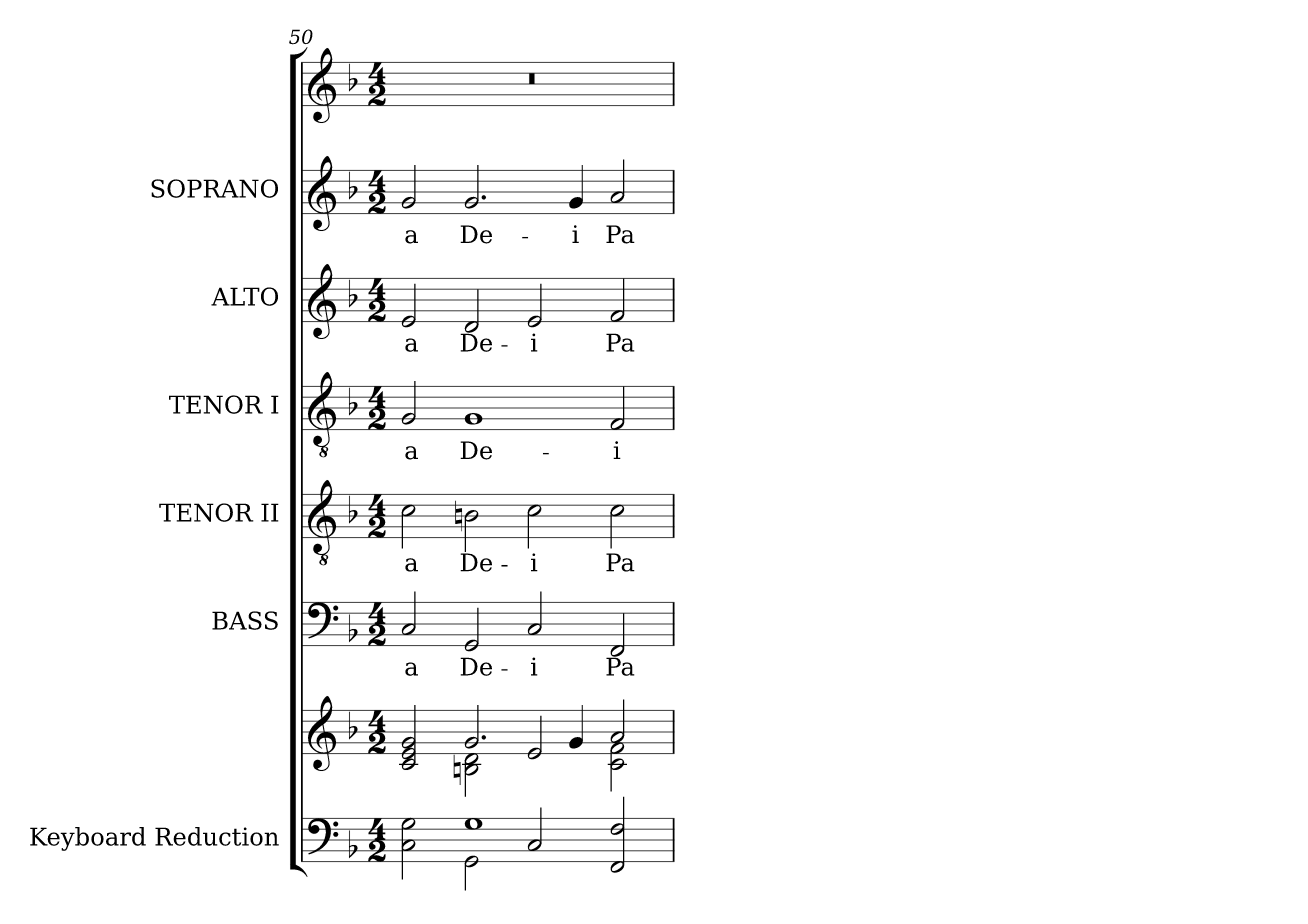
**kern	**kern	**kern	**text	**kern	**text	**kern	**text	**kern	**text	**kern	**text	**kern
*part7	*part7	*part6	*part6	*part5	*part5	*part4	*part4	*part3	*part3	*part2	*part2	*part1
*staff8	*staff7	*staff6	*staff6	*staff5	*staff5	*staff4	*staff4	*staff3	*staff3	*staff2	*staff2	*staff1
*I"Keyboard Reduction	*	*I"BASS	*	*I"TENOR II	*	*I"TENOR I	*	*I"ALTO	*	*I"SOPRANO	*	*
*I'Reduc.	*	*I'B.	*	*I'T. II	*	*I'T. I	*	*I'A.	*	*I'S.	*	*
!!LO:LB:g=z
*clefF4	*clefG2	*clefF4	*	*clefGv2	*	*clefGv2	*	*clefG2	*	*clefG2	*	*clefG2
*	*	*	*	*ITrd7c12	*	*ITrd7c12	*	*	*	*	*	*
*k[b-]	*k[b-]	*k[b-]	*	*k[b-]	*	*k[b-]	*	*k[b-]	*	*k[b-]	*	*k[b-]
*F:	*F:	*F:	*	*F:	*	*F:	*	*F:	*	*F:	*	*F:
*M4/2	*M4/2	*M4/2	*	*M4/2	*	*M4/2	*	*M4/2	*	*M4/2	*	*M4/2
=50	=50	=50	=50	=50	=50	=50	=50	=50	=50	=50	=50	=50
*^	*^	*	*	*	*	*	*	*	*	*	*	*
*	*^	*	*	*	*	*	*	*	*	*	*	*	*	*
!	!	!	!	!	!	!LO:LY:b:color=#000000	!	!	!	!	!	!	!	!	!
!	!	!	!	!	!	!	!	!LO:LY:b:color=#000000	!	!	!	!	!	!	!
!	!	!	!	!	!	!	!	!	!	!LO:LY:b:color=#000000	!	!	!	!	!
!	!	!	!	!	!	!	!	!	!	!	!	!LO:LY:b:color=#000000	!	!	!
!	!	!	!	!	!	!	!	!	!	!	!	!	!	!LO:LY:b:color=#000000	!LO:N:vis=1
2Ci\ 2Gi	2ryy	1ryy	2ci/ 2ei 2gi	2ryy	2Ci/	-a	2Ci\	-a	2GGi/	-a	2ei/	-a	2gi/	-a	0r
!	!	!	!	!	!	!LO:LY:b:color=#000000	!	!	!	!	!	!	!	!	!
!	!	!	!	!	!	!	!	!LO:LY:b:color=#000000	!	!	!	!	!	!	!
!	!	!	!	!	!	!	!	!	!	!LO:LY:b:color=#000000	!	!	!	!	!
!	!	!	!	!	!	!	!	!	!	!	!	!LO:LY:b:color=#000000	!	!	!
!	!	!	!	!	!	!	!	!	!	!	!	!	!	!LO:LY:b:color=#000000	!
1Gi	2GGi\	.	2.gi/	2Bni\ 2di	2GGi/	De-	2BBni\	De-	1GGi	De-	2di/	De-	2.gi/	De-	.
!	!	!	!	!	!	!LO:LY:b:color=#000000	!	!	!	!	!	!	!	!	!
!	!	!	!	!	!	!	!	!LO:LY:b:color=#000000	!	!	!	!	!	!	!
!	!	!	!	!	!	!	!	!	!	!	!	!LO:LY:b:color=#000000	!	!	!
.	1ryy	2Ci/	.	2ei/	2Ci/	-i	2Ci\	-i	.	.	2ei/	-i	.	.	.
!	!	!	!	!	!	!	!	!	!	!	!	!	!	!LO:LY:b:color=#000000	!
.	.	.	4gi/	.	.	.	.	.	.	.	.	.	4gi/	-i	.
!	!	!	!	!	!	!LO:LY:b:color=#000000	!	!	!	!	!	!	!	!	!
!	!	!	!	!	!	!	!	!LO:LY:b:color=#000000	!	!	!	!	!	!	!
!	!	!	!	!	!	!	!	!	!	!LO:LY:b:color=#000000	!	!	!	!	!
!	!	!	!	!	!	!	!	!	!	!	!	!LO:LY:b:color=#000000	!	!	!
!	!	!	!	!	!	!	!	!	!	!	!	!	!	!LO:LY:b:color=#000000	!
2FFi/ 2Fi	.	2ryy	2ai/	2ci\ 2fi	2FFi/	Pa-	2Ci\	Pa-	2FFi/	-i	2fi/	Pa-	2ai/	Pa-	.
*v	*v	*v	*	*	*	*	*	*	*	*	*	*	*	*	*
*	*v	*v	*	*	*	*	*	*	*	*	*	*	*
=	=	=	=	=	=	=	=	=	=	=	=	=
*-	*-	*-	*-	*-	*-	*-	*-	*-	*-	*-	*-	*-
